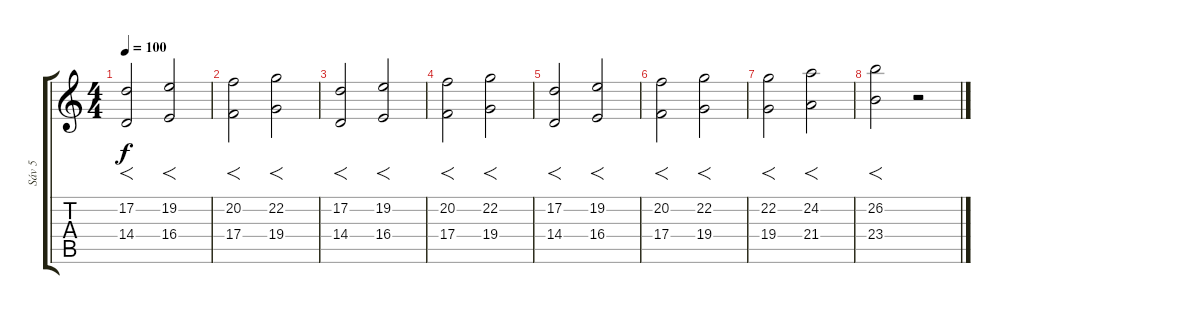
\track ("Sáv 5" "Sáv 5") {instrument choiraahs}
\staff {score tabs}
\tuning (D4 A3 F3 C3 G2 D2) {hide}
\ts (4 4)
\tempo 100
\clef g2
\ks c
(17.2 14.4).2{f dy f} (19.2 16.4).2{f} |
(20.2 17.4).2{f} (22.2 19.4).2{f} |
(17.2 14.4).2{f} (19.2 16.4).2{f} |
(20.2 17.4).2{f} (22.2 19.4).2{f} |
(17.2 14.4).2{f} (19.2 16.4).2{f} |
(20.2 17.4).2{f} (22.2 19.4).2{f} |
(22.2 19.4).2{f} (24.2 21.4).2{f} |
(26.2 23.4).2{f} r.2
